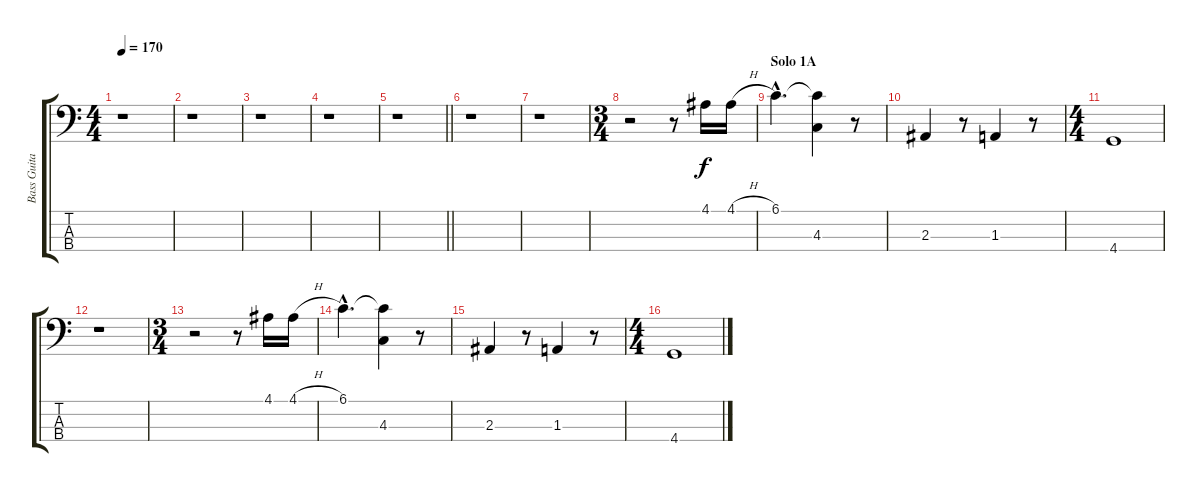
\track ("Bass Guitar" "Bass Guita") {instrument electricbasspick}
\staff {score tabs}
\tuning (Gb2 Db2 Ab1 Eb1) {hide}
\ts (4 4)
\tempo 170
\tempo 115
\tempo 170
\clef f4
\ks c
r.1{dy f instrument electricbasspick} |
r.1 |
r.1 |
r.1 |
\barLineRight lightlight
r.1 |
r.1 |
r.1 |
\ts (3 4)
r.2 r.8 4.1.16 4.1{h}.16 |
\section ("" "Solo 1A")
6.1{hac}.4{d} (6.1{t} 4.3).4 r.8 |
2.3.4 r.8 1.3.4 r.8 |
\ts (4 4)
4.4.1 |
r.1 |
\ts (3 4)
r.2 r.8 4.1.16 4.1{h}.16 |
6.1{hac}.4{d} (6.1{t} 4.3).4 r.8 |
2.3.4 r.8 1.3.4 r.8 |
\ts (4 4)
4.4.1
